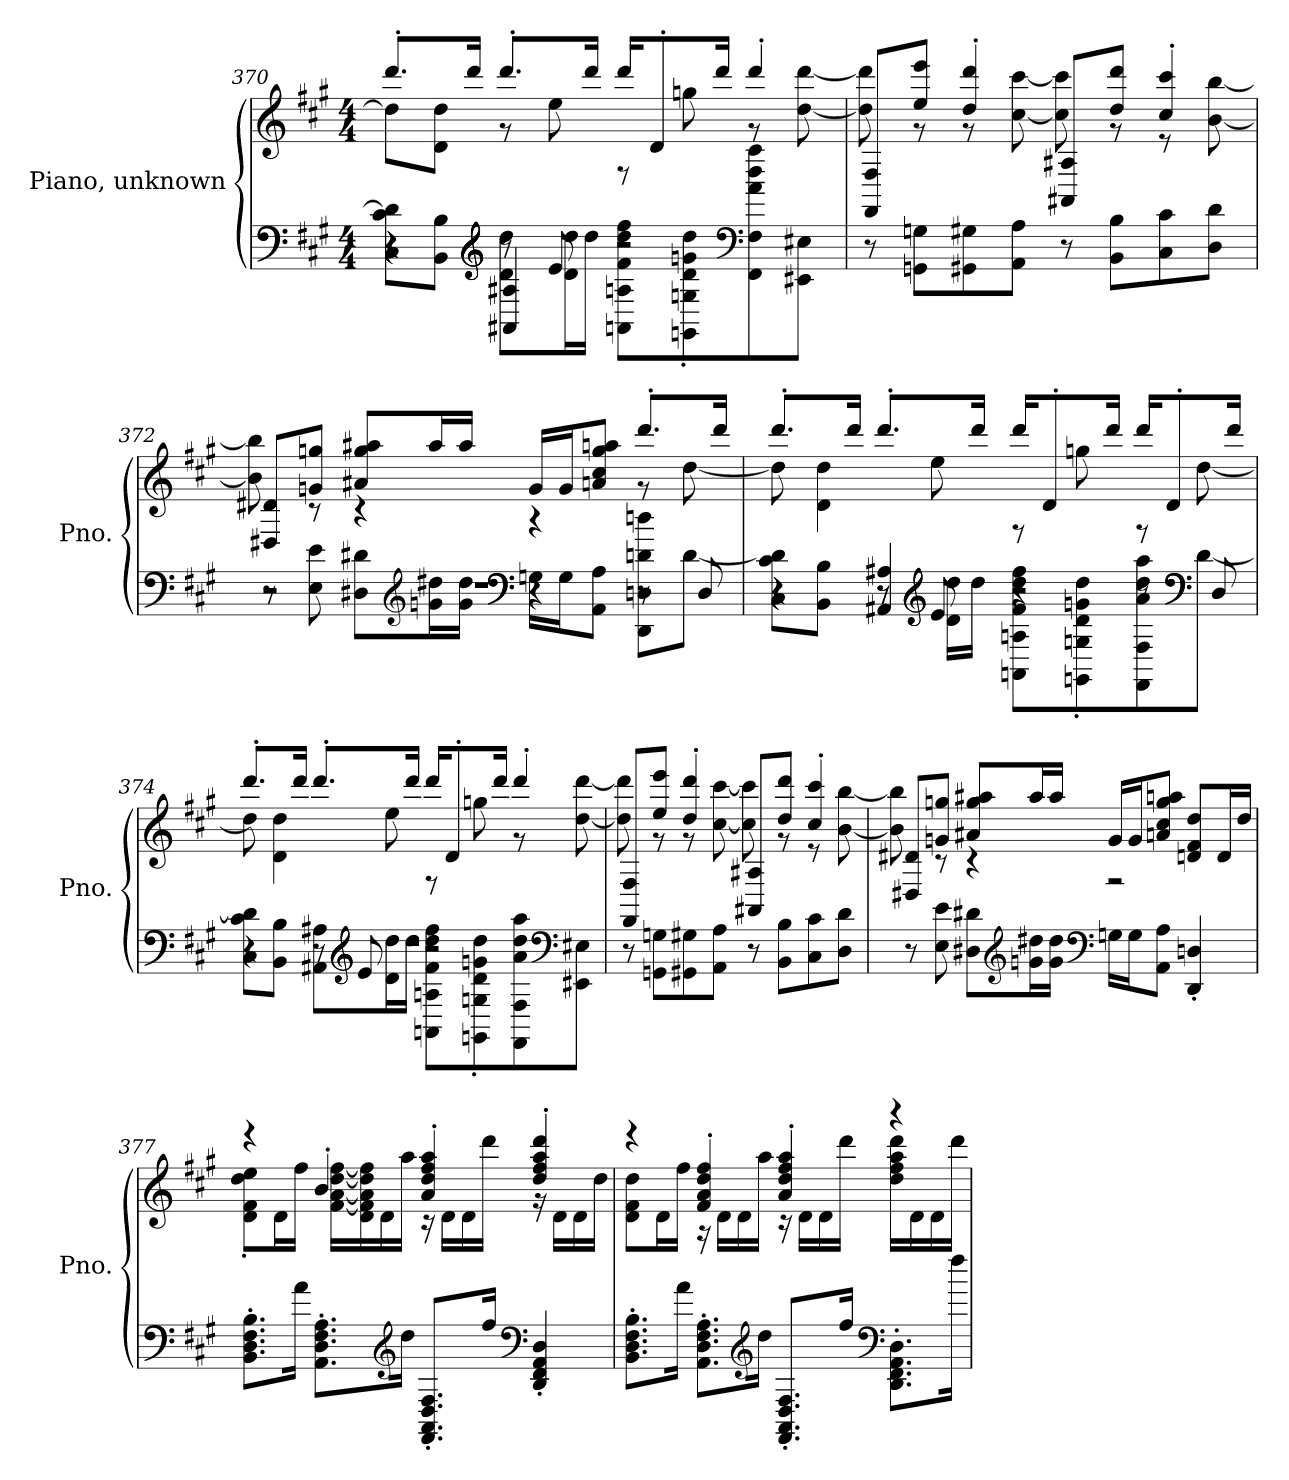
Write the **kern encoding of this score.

**kern	**kern
*part1	*part1
*staff2	*staff1
*I"Piano, unknown	*
*I'Pno.	*
*clefF4	*clefG2
*k[f#c#g#]	*k[f#c#g#]
*M4/4	*M4/4
=370	=370
*^	*^
*	*^	*	*
4r	8C#\ 8c#\ 8d\]L	4r	8.ddd'/L	8dd\L]
.	8BB\ 8B\J	.	.	8d\ 8dd\J
.	.	.	16ddd/Jk	.
*clefG2	*	*	*	*
8r	8d\ 8dd\L	4AA#X/ 4A#X/	8.ddd'/L	8r
8e/	16d\ 16dd\L	.	.	8ee\
.	16dd\JJ	.	16ddd/Jk	.
2r	8AAn\ 8An\ 8f#\ 8dd\ 8ff#\L	2r	16ddd/KL	8r
.	.	.	8d'/	.
.	8GGn\' 8Gn\' 8d\' 8gn\' 8dd\'	.	.	8ggn\
.	.	.	16ddd/Jk	.
*clefF4	*	*	*	*
.	8FF#\ 8F#\ 8a\ 8dd\ 8aa\	.	4ddd'/	8r
.	8EE#X\ 8E#X\J	.	.	[8dd\ [8ddd\
*v	*v	*v	*	*
!!LO:LB:g=z	!!
=371	=371	=371
8r	8FF#/ 8F#/L	8dd\] 8ddd\]
8GGn\ 8Gn\L	8ee/ 8eee/J	8r
8GG#X\ 8G#X\	4dd/' 4ddd/'	8r
8AA\ 8A\J	.	[8cc#\ [8ccc#\
8r	8AA#X/ 8A#X/L	8cc#\] 8ccc#\]
8BB\ 8B\L	8dd/ 8ddd/J	8r
8C#\ 8c#\	4cc#/' 4ccc#/'	8r
8D\ 8d\J	.	[8b\ [8bb\
=372	=372	=372
*^	*	*
*	*^	*	*
1r	8r	2r	8D#X/ 8d#X/L	8b\] 8bb\]
.	8E\ 8e\	.	8gn/ 8ggn/J	8r
.	8D#X\ 8d#X\L	.	8a#X/ 8gg/ 8aa#X/L	4r
*clefG2	*	*	*	*
.	16gn\ 16dd#X\L	.	16aa#/L	.
.	16g\ 16dd#\JJ	.	16aa#/JJ	.
*clefF4	*	*	*	*
.	16Gn\LL	4r	16g/LL	4r
.	16G\J	.	16g/J	.
.	8AA\ 8A\J	.	8an/ 8cc#/ 8gg/ 8aan/J	.
.	8DD\ 8Dn\ 8dn\ 8ddn\L	8r	8.ddd'/L	8r
.	[8d\J	8D/	.	[8dd\
.	.	.	16ddd/Jk	.
!!LO:LB:g=z	!!
=373	=373	=373	=373	=373
4r	8C#\ 8c#\ 8d\]L	4r	8.ddd'/L	8dd\]
.	8BB\ 8B\J	.	.	4d\ 4dd\
.	.	.	16ddd/Jk	.
8r	8r	4AA#X/ 4A#X/	8.ddd'/L	.
*clefG2	*	*	*	*
8e/	16d\ 16dd\LL	.	.	8ee\
.	16dd\JJ	.	16ddd/Jk	.
2r	8AAn\ 8An\ 8f#\ 8dd\ 8ff#\L	4r	16ddd/KL	8r
.	.	.	8d'/	.
.	8GGn\' 8Gn\' 8d\' 8gn\' 8dd\'	.	.	8ggn\
.	.	.	16ddd/Jk	.
.	8FF#\ 8F#\ 8a\ 8dd\ 8aa\	8r	16ddd/KL	8r
.	.	.	8d'/	.
*clefF4	*	*	*	*
.	[8d\J	8D/	.	[8dd\
.	.	.	16ddd/Jk	.
=374	=374	=374	=374	=374
1r	8C#\ 8c#\ 8d\]L	4r	8.ddd'/L	8dd\]
.	8BB\ 8B\J	.	.	4d\ 4dd\
.	.	.	16ddd/Jk	.
.	8AA#X\ 8A#X\L	8r	8.ddd'/L	.
*clefG2	*	*	*	*
.	16d\ 16dd\L	8e/	.	8ee\
.	16dd\JJ	.	16ddd/Jk	.
.	8AAn\ 8An\ 8f#\ 8dd\ 8ff#\L	2r	16ddd/KL	8r
.	.	.	8d'/	.
.	8GGn\' 8Gn\' 8d\' 8gn\' 8dd\'	.	.	8ggn\
.	.	.	16ddd/Jk	.
.	8FF#\ 8F#\ 8a\ 8dd\ 8aa\	.	4ddd'/	8r
*clefF4	*	*	*	*
.	8EE#X\ 8E#X\J	.	.	[8dd\ [8ddd\
*v	*v	*v	*	*
!!LO:LB:g=z	!!
=375	=375	=375
8r	8FF#/ 8F#/L	8dd\] 8ddd\]
8GGn\ 8Gn\L	8ee/ 8eee/J	8r
8GG#X\ 8G#X\	4dd/' 4ddd/'	8r
8AA\ 8A\J	.	[8cc#\ [8ccc#\
8r	8AA#X/ 8A#X/L	8cc#\] 8ccc#\]
8BB\ 8B\L	8dd/ 8ddd/J	8r
8C#\ 8c#\	4cc#/' 4ccc#/'	8r
8D\ 8d\J	.	[8b\ [8bb\
=376	=376	=376
8r	8D#X/ 8d#X/L	8b\] 8bb\]
8E\ 8e\	8gn/ 8ggn/J	8r
8D#X\ 8d#X\L	8a#X/ 8gg/ 8aa#X/L	4r
*clefG2	*	*
16gn\ 16dd#X\L	16aa#/L	.
16g\ 16dd#\JJ	16aa#/JJ	.
*clefF4	*	*
16Gn\LL	16g/LL	2r
16G\J	16g/J	.
8AA\ 8A\J	8an/ 8cc#/ 8gg/ 8aan/J	.
4DD/' 4Dn/'	8dn/ 8f#/ 8dd/L	.
.	16d/L	.
.	16dd/JJ	.
!!LO:PB:g=z	!!
=377	=377	=377
8.BB\' 8.D\' 8.F#\' 8.B\'L	4r	8d\' 8f#\' 8dd\' 8ee\'L
.	.	16d\L
16a\Jk	.	16ff#\JJ
8.AA\' 8.D\' 8.F#\' 8.A\'L	4b'/	[16f#\ [16a\ [16dd\ [16ff#\LL
.	.	16d\ 16f#\] 16a\] 16dd\] 16ff#\]
.	.	16d\
*clefG2	*	*
16dd\Jk	.	16aa\JJ
8.FF#/' 8.AA/' 8.D/' 8.F#/'L	4a/' 4dd/' 4ff#/' 4aa/'	16r
.	.	16d\LL
.	.	16d\
16ff#/Jk	.	16ddd\JJ
*clefF4	*	*
4DD/' 4FF#/' 4AA/' 4D/'	4dd/' 4ff#/' 4aa/' 4ddd/'	16r
.	.	16d\LL
.	.	16d\
.	.	16dd\JJ
=378	=378	=378
8.BB\' 8.D\' 8.F#\' 8.B\'L	4r	8d\ 8f#\ 8dd\L
.	.	16d\L
16a\Jk	.	16ff#\JJ
8.AA\' 8.D\' 8.F#\' 8.A\'L	4f#/' 4a/' 4dd/' 4ff#/'	16r
.	.	16d\LL
.	.	16d\
*clefG2	*	*
16dd\Jk	.	16aa\JJ
8.FF#/' 8.AA/' 8.D/' 8.F#/'L	4a/' 4dd/' 4ff#/' 4aa/'	16r
.	.	16d\LL
.	.	16d\
16ff#/Jk	.	16ddd\JJ
*clefF4	*	*
8.DD\' 8.FF#\' 8.AA\' 8.D\'L	4r	16dd\ 16ff#\ 16aa\ 16ddd\LL
.	.	16d\
.	.	16d\
16ff#\Jk	.	16ddd\JJ
*	*v	*v
=	=
*-	*-
